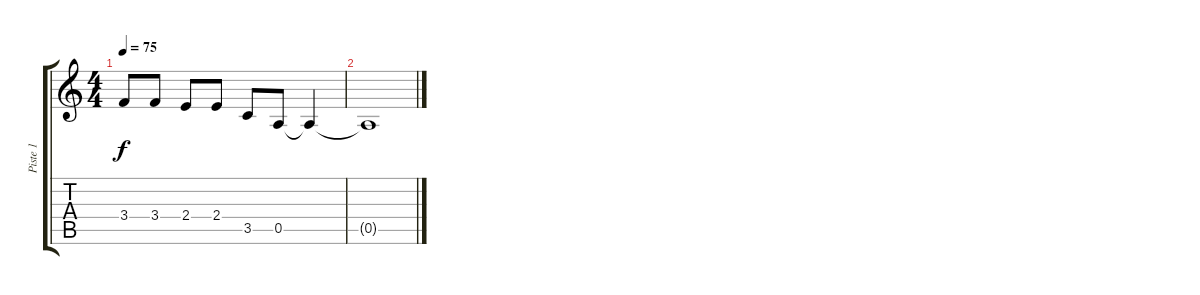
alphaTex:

\track ("Piste 1" "Piste 1") {instrument distortionguitar}
\staff {score tabs}
\tuning (E4 B3 G3 D3 A2 E2) {hide}
\ts (4 4)
\tempo 75
\clef g2
\ks c
3.4.8{dy f} 3.4.8 2.4.8 2.4.8 3.5.8 0.5.8 0.5{t}.4 |
0.5{t}.1
